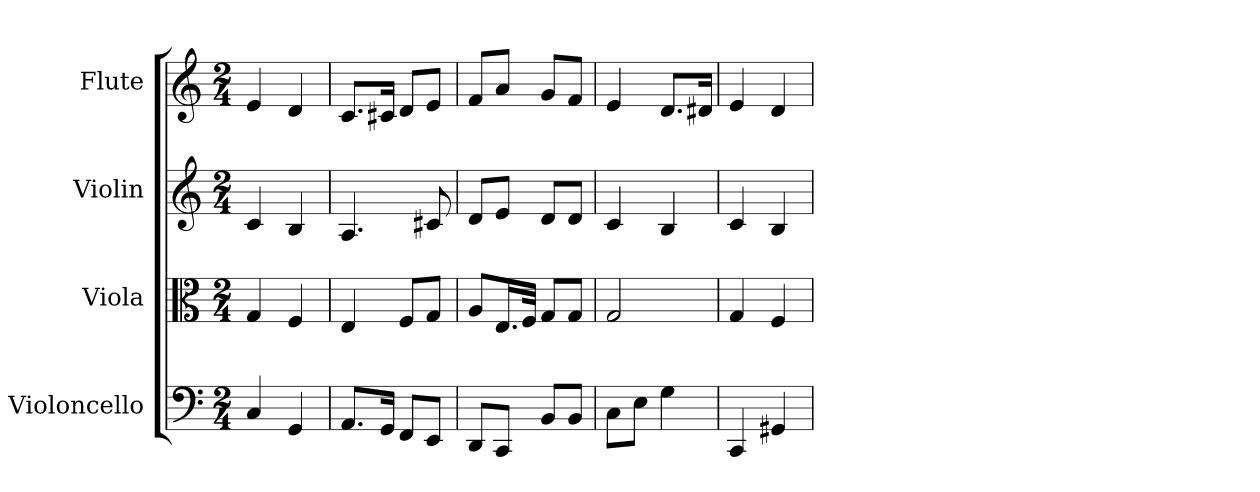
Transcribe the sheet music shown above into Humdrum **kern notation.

**kern	**kern	**kern	**kern
*part4	*part3	*part2	*part1
*staff4	*staff3	*staff2	*staff1
*I"Violoncello	*I"Viola	*I"Violin	*I"Flute
*I'Vc	*I'Vla	*I'Vln	*I'Fl
*clefF4	*clefC3	*	*
*k[]	*k[]	*k[]	*k[]
*C:	*C:	*C:	*C:
*M2/4	*M2/4	*M2/4	*M2/4
*MM71	*MM71	*MM71	*MM71
=	=	=	=
4C	4G	4c	4e
4GG	4F	4B	4d
=2	=2	=2	=2
8.AA/L	4E	4.A	8.cL
16GG/Jk	.	.	16c#XJk
8FF/L	8F/L	.	8dL
8EE/J	8G/J	8c#X	8eJ
=3	=3	=3	=3
8DD/L	8A/L	8dL	8fL
8CC/J	16.E/L	8eJ	8aJ
.	32F/JJk	.	.
8BB/L	8G/L	8dL	8gL
8BB/J	8G/J	8dJ	8fJ
=4	=4	=4	=4
8C\L	2G	4c	4e
8E\J	.	.	.
4G	.	4B	8.dL
.	.	.	16d#XJk
=5	=5	=5	=5
4CC	4G	4c	4e
4GG#X	4F	4B	4d
=	=	=	=
*-	*-	*-	*-
